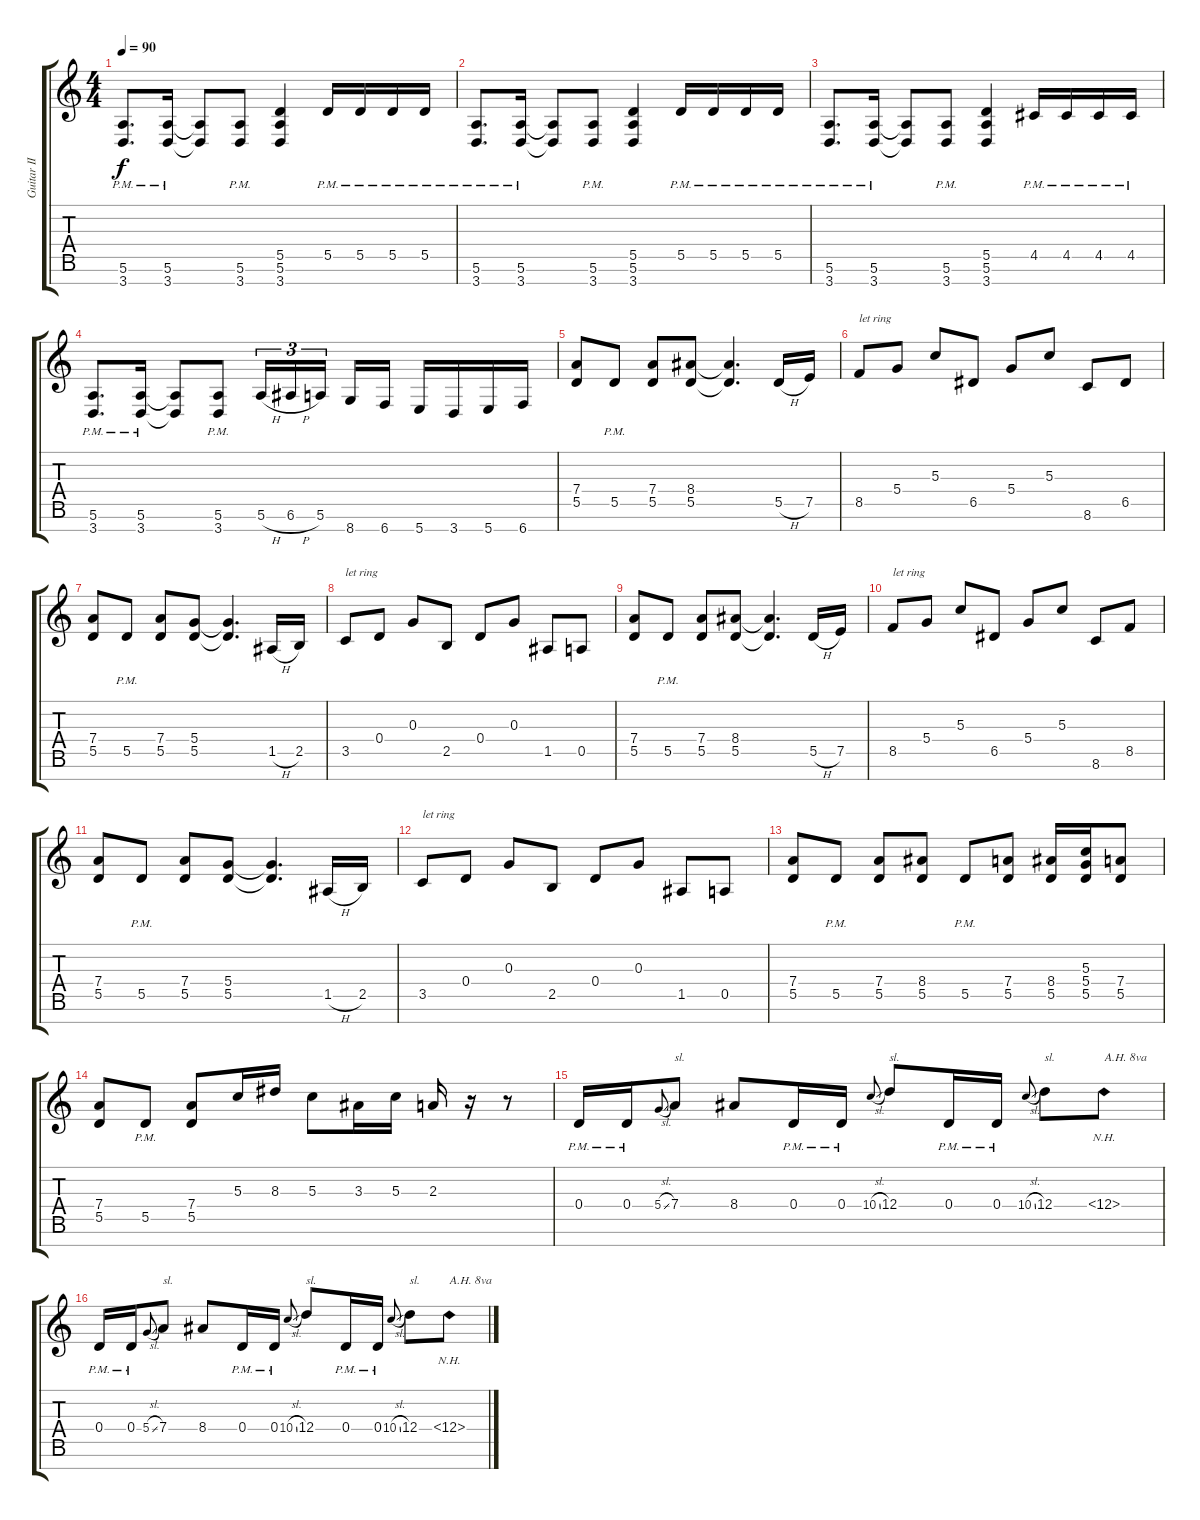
\track ("Guitar II" "Guitar II") {instrument distortionguitar}
\staff {score tabs}
\tuning (E4 B3 G3 D3 A2 E2 B1) {hide}
\ts (4 4)
\tempo 90
\clef g2
\ks c
(5.6{pm} 3.7{pm}).8{d dy f} (5.6{pm} 3.7{pm}).16 (5.6{t} 3.7{t}).8 (5.6{pm} 3.7{pm}).8 (5.5 5.6 3.7).4 5.5{pm}.16 5.5{pm}.16 5.5{pm}.16 5.5{pm}.16 |
(5.6{pm} 3.7{pm}).8{d} (5.6{pm} 3.7{pm}).16 (5.6{t} 3.7{t}).8 (5.6{pm} 3.7{pm}).8 (5.5 5.6 3.7).4 5.5{pm}.16 5.5{pm}.16 5.5{pm}.16 5.5{pm}.16 |
(5.6{pm} 3.7{pm}).8{d} (5.6{pm} 3.7{pm}).16 (5.6{t} 3.7{t}).8 (5.6{pm} 3.7{pm}).8 (5.5 5.6 3.7).4 4.5{pm}.16 4.5{pm}.16 4.5{pm}.16 4.5{pm}.16 |
(5.6{pm} 3.7{pm}).8{d} (5.6{pm} 3.7{pm}).16 (5.6{t} 3.7{t}).8 (5.6{pm} 3.7{pm}).8 5.6{h}.16{tu (3 2)} 6.6{h}.16{tu (3 2)} 5.6.16{tu (3 2)} 8.7.16 6.7.16 5.7.16 3.7.16 5.7.16 6.7.16 |
(7.4 5.5).8 5.5{pm}.8 (7.4 5.5).8 (8.4 5.5).8 (8.4{t} 5.5{t}).4{d} 5.5{h}.16 7.5.16 |
8.5.8{txt "let ring"} 5.4.8 5.3.8 6.5.8 5.4.8 5.3.8 8.6.8 6.5.8 |
(7.4 5.5).8 5.5{pm}.8 (7.4 5.5).8 (5.4 5.5).8 (5.4{t} 5.5{t}).4{d} 1.5{h}.16 2.5.16 |
3.5.8{txt "let ring"} 0.4.8 0.3.8 2.5.8 0.4.8 0.3.8 1.5.8 0.5.8 |
(7.4 5.5).8 5.5{pm}.8 (7.4 5.5).8 (8.4 5.5).8 (8.4{t} 5.5{t}).4{d} 5.5{h}.16 7.5.16 |
8.5.8{txt "let ring"} 5.4.8 5.3.8 6.5.8 5.4.8 5.3.8 8.6.8 8.5.8 |
(7.4 5.5).8 5.5{pm}.8 (7.4 5.5).8 (5.4 5.5).8 (5.4{t} 5.5{t}).4{d} 1.5{h}.16 2.5.16 |
3.5.8{txt "let ring"} 0.4.8 0.3.8 2.5.8 0.4.8 0.3.8 1.5.8 0.5.8 |
(7.4 5.5).8 5.5{pm}.8 (7.4 5.5).8 (8.4 5.5).8 5.5{pm}.8 (7.4 5.5).8 (8.4 5.5).16 (5.3 5.4 5.5).16 (7.4 5.5).8 |
(7.4 5.5).8 5.5{pm}.8 (7.4 5.5).8 5.3.16 8.3.16 5.3.8 3.3.16 5.3.16 2.3.16 r.16 r.8 |
0.4{pm}.16 0.4{pm}.16 5.4{sl}.8{gr onbeat} 7.4.8{txt "sl."} 8.4.8 0.4{pm}.16 0.4{pm}.16 10.4{sl}.8{gr onbeat} 12.4.8{txt "sl."} 0.4{pm}.16 0.4{pm}.16 10.4{sl}.8{gr onbeat} 12.4.8{txt "sl."} 13.4{nh}.8{txt "A.H. 8va"} |
0.4{pm}.16 0.4{pm}.16 5.4{sl}.8{gr onbeat} 7.4.8{txt "sl."} 8.4.8 0.4{pm}.16 0.4{pm}.16 10.4{sl}.8{gr onbeat} 12.4.8{txt "sl."} 0.4{pm}.16 0.4{pm}.16 10.4{sl}.8{gr onbeat} 12.4.8{txt "sl."} 13.4{nh}.8{txt "A.H. 8va"}
